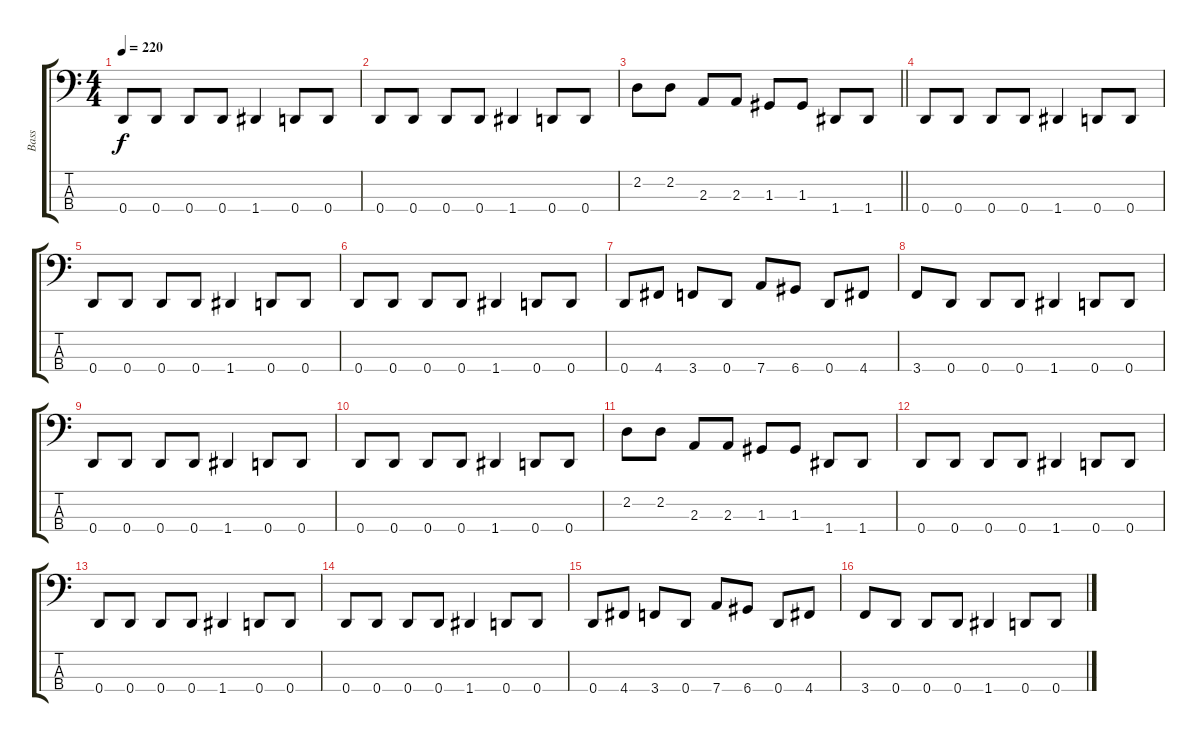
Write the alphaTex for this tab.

\track ("Bass" "Bass") {instrument electricbasspick}
\staff {score tabs}
\tuning (F2 C2 G1 D1) {hide}
\ts (4 4)
\tempo 220
\clef f4
\ks c
0.4.8{dy f} 0.4.8 0.4.8 0.4.8 1.4.4 0.4.8 0.4.8 |
0.4.8 0.4.8 0.4.8 0.4.8 1.4.4 0.4.8 0.4.8 |
\barLineRight lightlight
2.2.8 2.2.8 2.3.8 2.3.8 1.3.8 1.3.8 1.4.8 1.4.8 |
0.4.8 0.4.8 0.4.8 0.4.8 1.4.4 0.4.8 0.4.8 |
0.4.8 0.4.8 0.4.8 0.4.8 1.4.4 0.4.8 0.4.8 |
0.4.8 0.4.8 0.4.8 0.4.8 1.4.4 0.4.8 0.4.8 |
0.4.8 4.4.8 3.4.8 0.4.8 7.4.8 6.4.8 0.4.8 4.4.8 |
3.4.8 0.4.8 0.4.8 0.4.8 1.4.4 0.4.8 0.4.8 |
0.4.8 0.4.8 0.4.8 0.4.8 1.4.4 0.4.8 0.4.8 |
0.4.8 0.4.8 0.4.8 0.4.8 1.4.4 0.4.8 0.4.8 |
2.2.8 2.2.8 2.3.8 2.3.8 1.3.8 1.3.8 1.4.8 1.4.8 |
0.4.8 0.4.8 0.4.8 0.4.8 1.4.4 0.4.8 0.4.8 |
0.4.8 0.4.8 0.4.8 0.4.8 1.4.4 0.4.8 0.4.8 |
0.4.8 0.4.8 0.4.8 0.4.8 1.4.4 0.4.8 0.4.8 |
0.4.8 4.4.8 3.4.8 0.4.8 7.4.8 6.4.8 0.4.8 4.4.8 |
3.4.8 0.4.8 0.4.8 0.4.8 1.4.4 0.4.8 0.4.8
